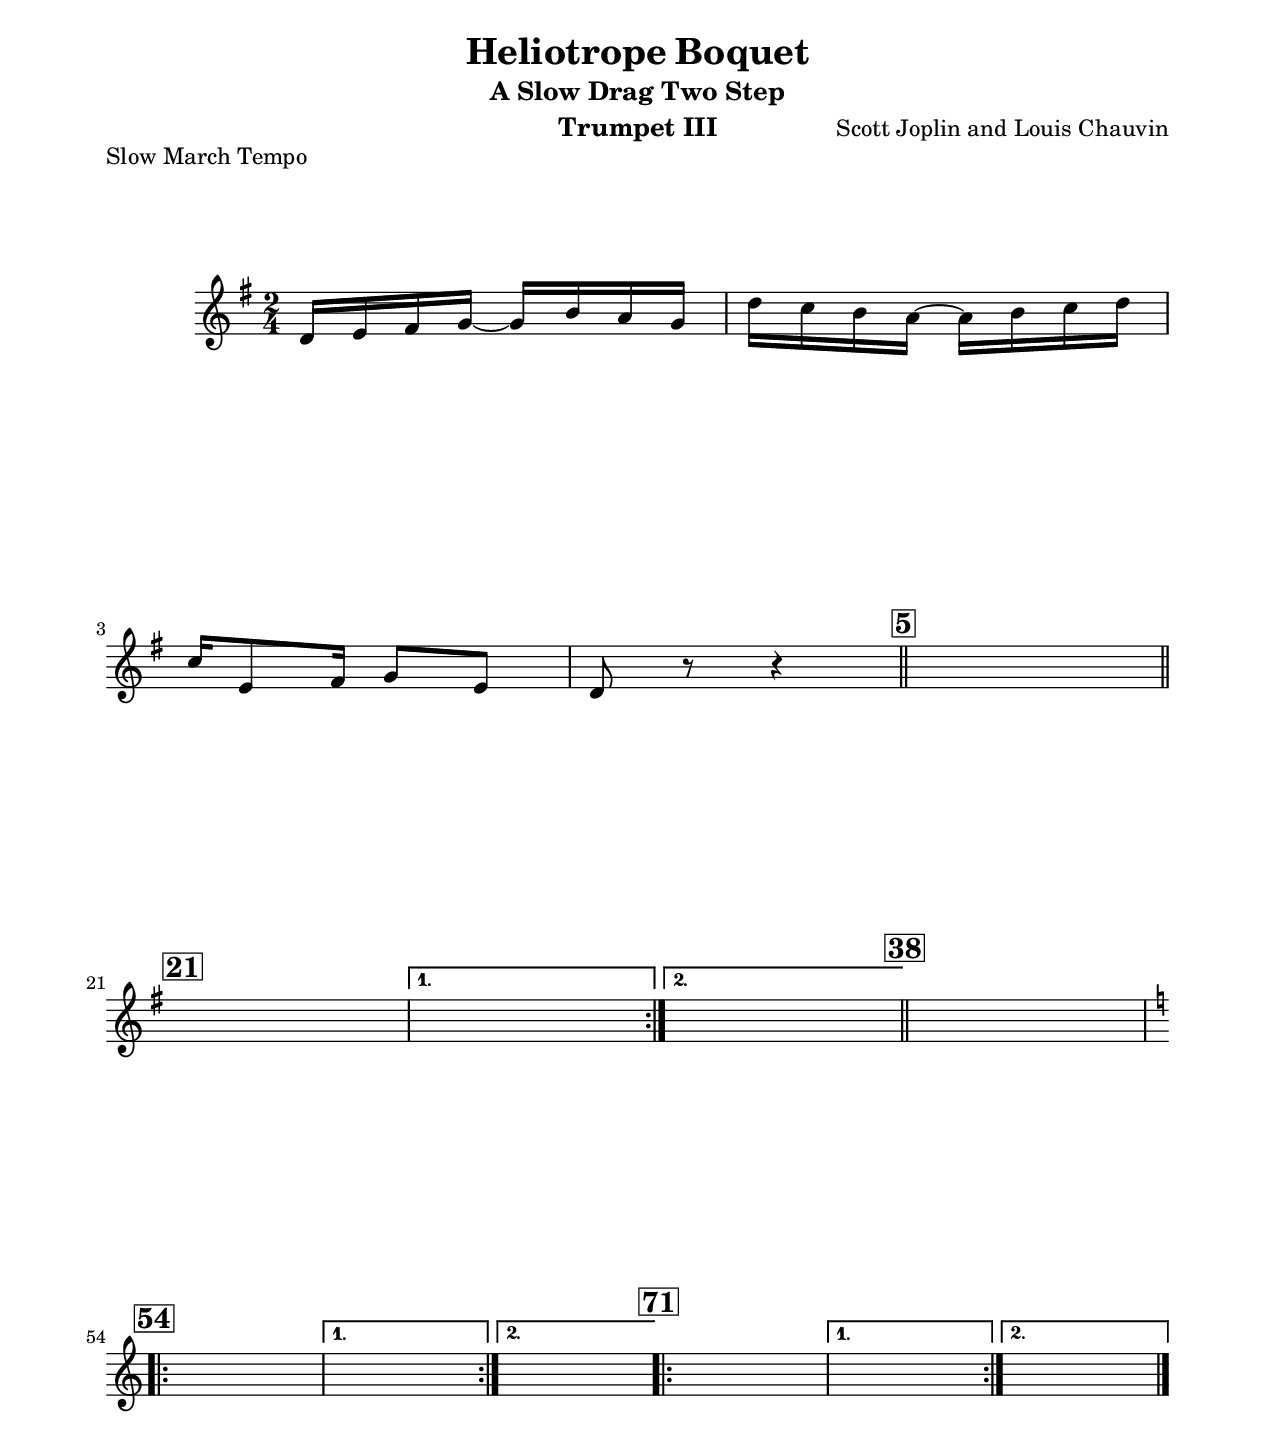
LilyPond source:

\version "2.22.2"

\include "config.lyi"
\include "defs.lyi"
\version "2.22.2"

\include "config.lyi"
\include "defs.lyi"

trumpetThreeDynamics =
{
  s2*4 |
  % 5
  s2*16 |

  \repeat volta 2
  {
    % 21
    s2*15 |
  }
  \alternative
  {
    {
      s2 |
    }
    {
      s2 |
    }
  }

  % 38
  s2*16 |

  \repeat volta 2
  {
    % 54
    s2*15 |
  }
  \alternative
  {
    {
      s2 |
    }
    {
      s2 |
    }
  }

  \repeat volta 2
  {
    % 71
    s2*15 |
  }
  \alternative
  {
    {
      s2 |
    }
    {
      s2 |
    }
  }
}


trumpetThreeCues =
{
  \time 2/4
  \key g \major

  s2*53 |

  \key c \major
  s2*34 |
}


trumpetThreeNotCues =
{
  \time 2/4
  \key g \major

  s2*53 |

  \key c \major
  s2*34 |
}


trumpetThreeNotes =
{
  d16 e fis g~g b a g |
  d'16 c b a~a b c d |
  c16 e,8 fis16 g8 e |
  d8 r r4 |

  % 5
  s2*16 |

  \repeat volta 2
  {
    % 21
    s2*15 |
  }
  \alternative
  {
    {
      s2 |
    }
    {
      s2 |
    }
  }

  % 38
  s2*16 |

  \repeat volta 2
  {
    % 54
    s2*15 |
  }
  \alternative
  {
    {
      s2 |
    }
    {
      s2 |
    }
  }

  \repeat volta 2
  {
    % 71
    s2*15 |
  }
  \alternative
  {
    {
      s2 |
    }
    {
      s2 |
    }
  }
}

trumpetThreeScore = \transpose c \concertKey \relative c' { << \trumpetThreeNotes \trumpetThreeNotCues \trumpetThreeDynamics >> }
trumpetBesThreeScore = \transpose bes \concertKey \relative c' { << \trumpetThreeNotes \trumpetThreeNotCues \trumpetThreeDynamics >> }
trumpetBesThreePart  = \transpose bes \concertKey \relative c' { << \trumpetThreeNotes \trumpetThreeCues    \trumpetThreeDynamics >> }


instrument = "Trumpet III"

notes = \trumpetBesThreePart

\include "part.lyi"
